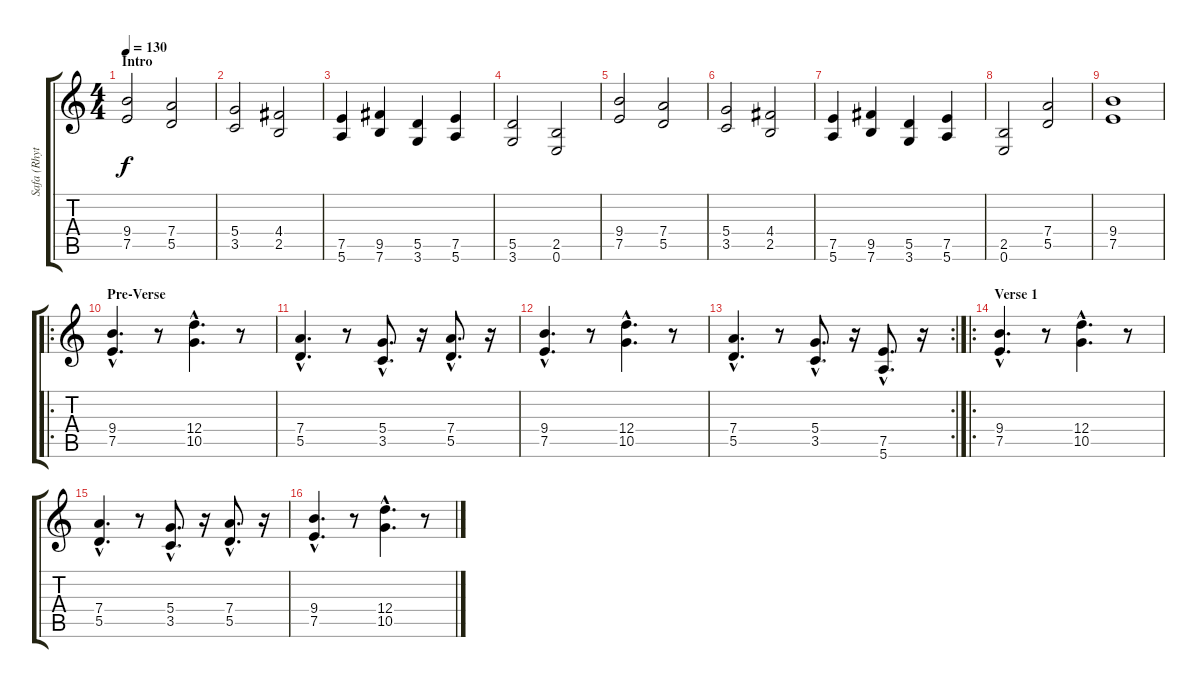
\track ("Safa (Rhythm)" "Safa (Rhyt") {instrument distortionguitar}
\staff {score tabs}
\tuning (E4 B3 G3 D3 A2 E2) {hide}
\ts (4 4)
\section ("" "Intro")
\tempo 130
\clef g2
\ks c
(9.4 7.5).2{dy f instrument distortionguitar} (7.4 5.5).2 |
(5.4 3.5).2 (4.4 2.5).2 |
(7.5 5.6).4 (9.5 7.6).4 (5.5 3.6).4 (7.5 5.6).4 |
(5.5 3.6).2 (2.5 0.6).2 |
(9.4 7.5).2 (7.4 5.5).2 |
(5.4 3.5).2 (4.4 2.5).2 |
(7.5 5.6).4 (9.5 7.6).4 (5.5 3.6).4 (7.5 5.6).4 |
(2.5 0.6).2 (7.4 5.5).2 |
(9.4 7.5).1 |
\ro
\section ("" "Pre-Verse")
(9.4{hac} 7.5{hac}).4{d} r.8 (12.4{hac} 10.5{hac}).4{d} r.8 |
(7.4{hac} 5.5{hac}).4{d} r.8 (5.4{hac} 3.5{hac}).8{d} r.16 (7.4{hac} 5.5{hac}).8{d} r.16 |
(9.4{hac} 7.5{hac}).4{d} r.8 (12.4{hac} 10.5{hac}).4{d} r.8 |
\rc 2
(7.4{hac} 5.5{hac}).4{d} r.8 (5.4{hac} 3.5{hac}).8{d} r.16 (7.5{hac} 5.6{hac}).8{d} r.16 |
\ro
\section ("" "Verse 1")
(9.4{hac} 7.5{hac}).4{d} r.8 (12.4{hac} 10.5{hac}).4{d} r.8 |
(7.4{hac} 5.5{hac}).4{d} r.8 (5.4{hac} 3.5{hac}).8{d} r.16 (7.4{hac} 5.5{hac}).8{d} r.16 |
(9.4{hac} 7.5{hac}).4{d} r.8 (12.4{hac} 10.5{hac}).4{d} r.8
